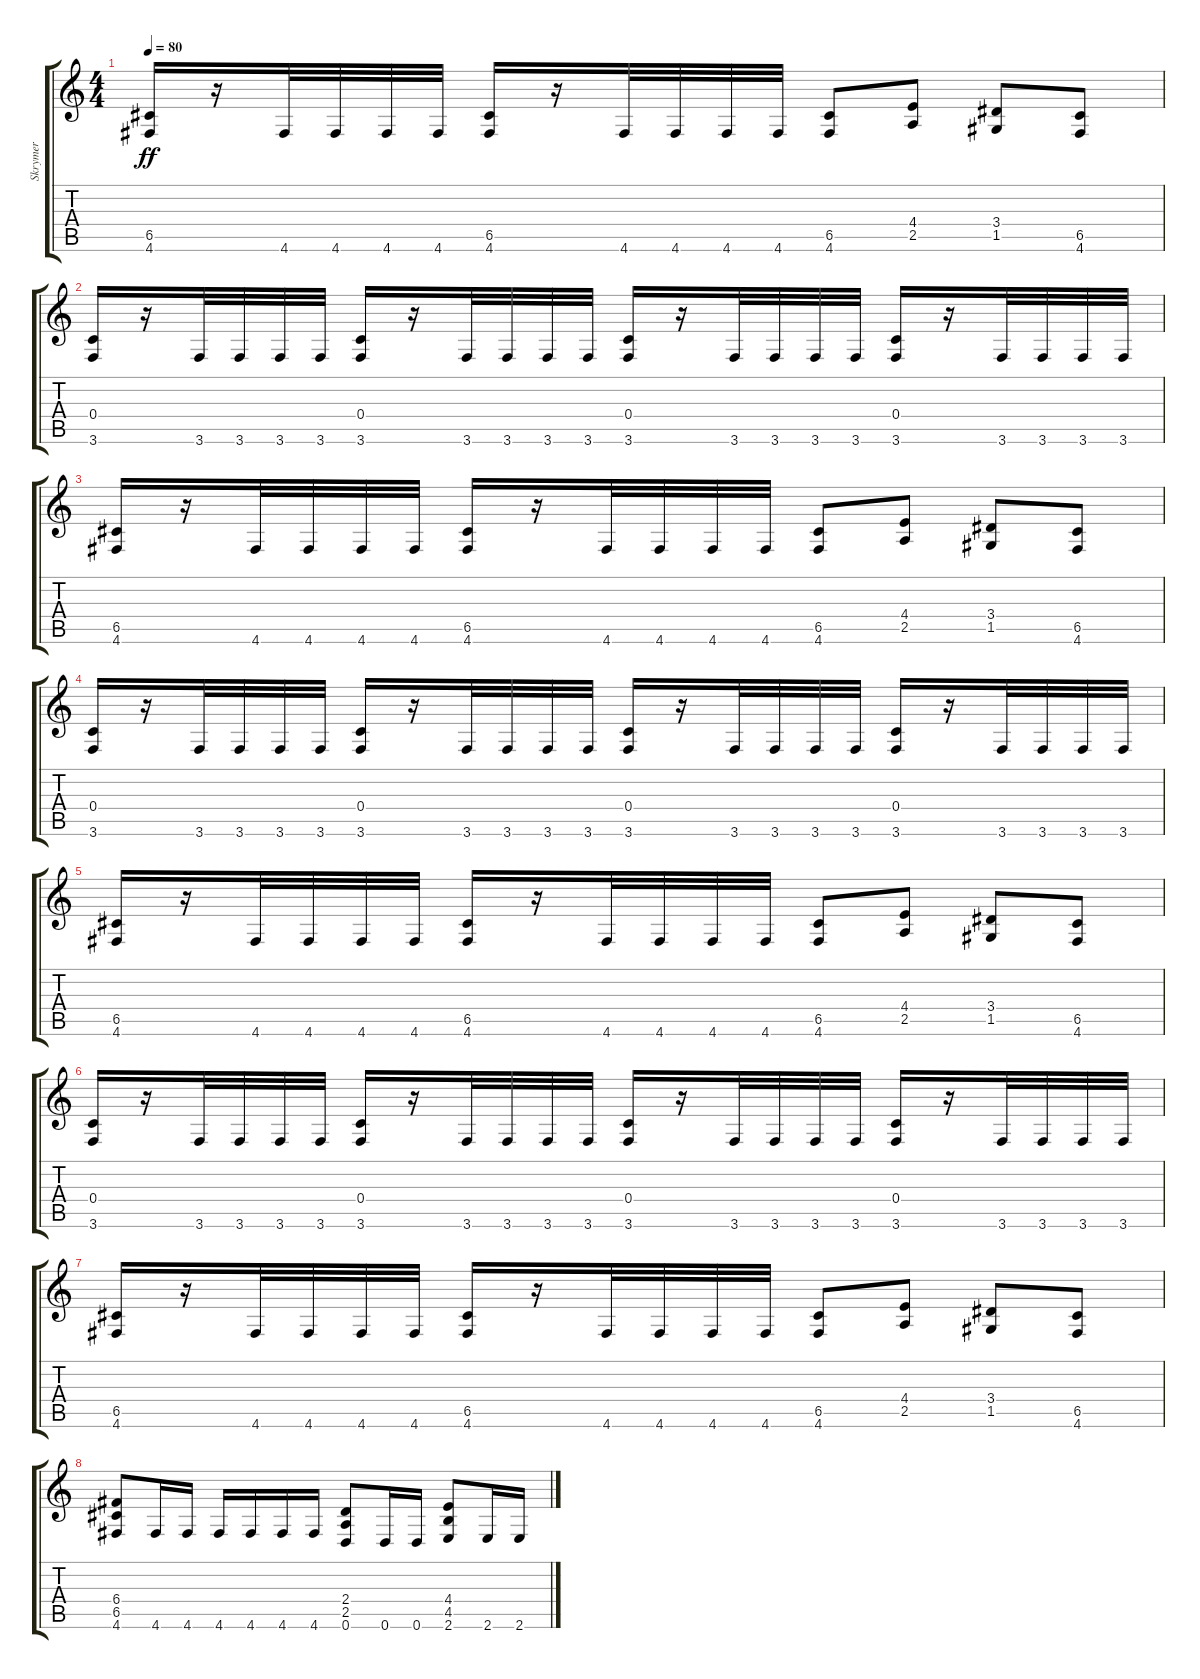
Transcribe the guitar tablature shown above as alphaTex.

\track ("Skrymer" "Skrymer") {instrument distortionguitar}
\staff {score tabs}
\tuning (D4 A3 F3 C3 G2 D2) {hide}
\ts (4 4)
\tempo 80
\clef g2
\ks c
(6.5 4.6).16{dy ff} r.16 4.6.32 4.6.32 4.6.32 4.6.32 (6.5 4.6).16 r.16 4.6.32 4.6.32 4.6.32 4.6.32 (6.5 4.6).8 (4.4 2.5).8 (3.4 1.5).8 (6.5 4.6).8 |
(0.4 3.6).16 r.16 3.6.32 3.6.32 3.6.32 3.6.32 (0.4 3.6).16 r.16 3.6.32 3.6.32 3.6.32 3.6.32 (0.4 3.6).16 r.16 3.6.32 3.6.32 3.6.32 3.6.32 (0.4 3.6).16 r.16 3.6.32 3.6.32 3.6.32 3.6.32 |
(6.5 4.6).16 r.16 4.6.32 4.6.32 4.6.32 4.6.32 (6.5 4.6).16 r.16 4.6.32 4.6.32 4.6.32 4.6.32 (6.5 4.6).8 (4.4 2.5).8 (3.4 1.5).8 (6.5 4.6).8 |
(0.4 3.6).16 r.16 3.6.32 3.6.32 3.6.32 3.6.32 (0.4 3.6).16 r.16 3.6.32 3.6.32 3.6.32 3.6.32 (0.4 3.6).16 r.16 3.6.32 3.6.32 3.6.32 3.6.32 (0.4 3.6).16 r.16 3.6.32 3.6.32 3.6.32 3.6.32 |
(6.5 4.6).16 r.16 4.6.32 4.6.32 4.6.32 4.6.32 (6.5 4.6).16 r.16 4.6.32 4.6.32 4.6.32 4.6.32 (6.5 4.6).8 (4.4 2.5).8 (3.4 1.5).8 (6.5 4.6).8 |
(0.4 3.6).16 r.16 3.6.32 3.6.32 3.6.32 3.6.32 (0.4 3.6).16 r.16 3.6.32 3.6.32 3.6.32 3.6.32 (0.4 3.6).16 r.16 3.6.32 3.6.32 3.6.32 3.6.32 (0.4 3.6).16 r.16 3.6.32 3.6.32 3.6.32 3.6.32 |
(6.5 4.6).16 r.16 4.6.32 4.6.32 4.6.32 4.6.32 (6.5 4.6).16 r.16 4.6.32 4.6.32 4.6.32 4.6.32 (6.5 4.6).8 (4.4 2.5).8 (3.4 1.5).8 (6.5 4.6).8 |
(6.4 6.5 4.6).8 4.6.16 4.6.16 4.6.16 4.6.16 4.6.16 4.6.16 (2.4 2.5 0.6).8 0.6.16 0.6.16 (4.4 4.5 2.6).8 2.6.16 2.6.16
